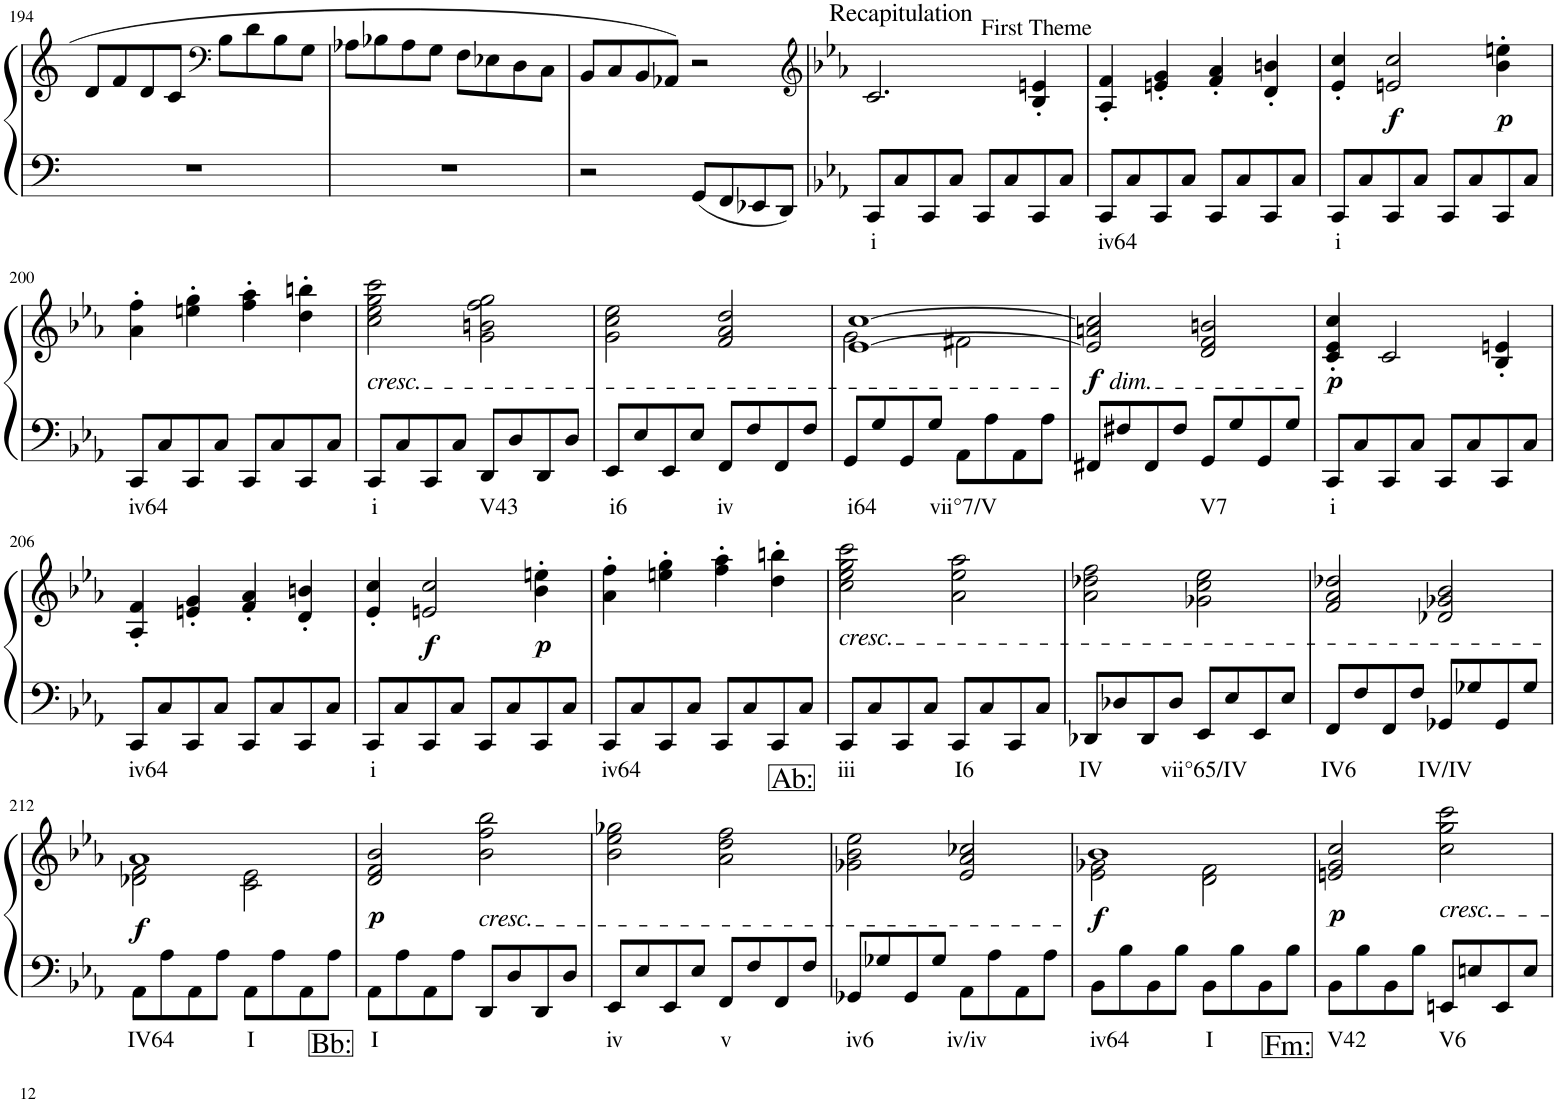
**kern	**text	**kern	**dynam
*part1	*part1	*part1	*part1
*staff2	*staff2	*staff1	*staff1/2
*I"Piano	*	*	*
*I'Pno.	*	*	*
!!LO:PB:g=z
*clefF4	*	*clefG2	*
*k[]	*	*k[]	*
*M2/2	*	*M2/2	*
*met(c|)	*	*met(c|)	*
=194	=194	=194	=194
1r	.	8d/L	.
.	.	8f/	.
.	.	8d/	.
.	.	8c/J	.
*	*	*clefF4	*
.	.	8B\L	.
.	.	8d\	.
.	.	8B\	.
.	.	8G\J	.
=195	=195	=195	=195
1r	.	8A-X\L	.
.	.	8B-X\	.
.	.	8A-\	.
.	.	8G\J	.
.	.	8F\L	.
.	.	8E-X\	.
.	.	8D\	.
.	.	8C\J	.
=196	=196	=196	=196
2r	.	8BB/L	.
.	.	8C/	.
.	.	8BB/	.
.	.	8AA-X/J	.
8GG/L	.	2r	.
8FF/	.	.	.
8EE-X/	.	.	.
8DD/J	.	.	.
=197	=197	=197	=197
*	*	*clefG2	*
*k[b-e-a-]	*	*k[b-e-a-]	*
!	!	!LO:TX:a:t=Recapitulation	!
!	!	!LO:TX:a:t=First Theme	!
!	!LO:LY:b	!	!
8CC/L	i	2.c/	.
8C/	.	.	.
8CC/	.	.	.
8C/J	.	.	.
8CC/L	.	.	.
8C/	.	.	.
8CC/	.	4B-/' 4en/'	.
8C/J	.	.	.
=198	=198	=198	=198
!	!LO:LY:b	!	!
8CC/L	iv64	4A-/' 4f/'	.
8C/	.	.	.
8CC/	.	4en/' 4g/'	.
8C/J	.	.	.
8CC/L	.	4f/' 4a-/'	.
8C/	.	.	.
8CC/	.	4d/' 4bn/'	.
8C/J	.	.	.
=199	=199	=199	=199
!	!LO:LY:b	!	!
8CC/L	i	4e-/' 4cc/'	.
8C/	.	.	.
!	!	!	!LO:DY:b
8CC/	.	2en/ 2cc/	f
8C/J	.	.	.
8CC/L	.	.	.
8C/	.	.	.
!	!	!	!LO:DY:b
8CC/	.	4b-\' 4een\'	p
8C/J	.	.	.
!!LO:LB:g=z
=200	=200	=200	=200
!	!LO:LY:b	!	!
8CC/L	iv64	4a-\' 4ff\'	.
8C/	.	.	.
8CC/	.	4een\' 4gg\'	.
8C/J	.	.	.
8CC/L	.	4ff\' 4aa-\'	.
8C/	.	.	.
8CC/	.	4dd\' 4bbn\'	.
8C/J	.	.	.
=201	=201	=201	=201
!	!	!LO:TX:b:i:t=cresc.	!
!	!LO:LY:b	!	!
8CC/L	i	2cc\ 2ee-\ 2gg\ 2ccc\	.
8C/	.	.	.
8CC/	.	.	.
8C/J	.	.	.
!	!LO:LY:b	!	!
8DD/L	V43	2g\ 2bn\ 2ff\ 2gg\	.
8D/	.	.	.
8DD/	.	.	.
8D/J	.	.	.
=202	=202	=202	=202
!	!LO:LY:b	!	!
8EE-/L	i6	2g\ 2cc\ 2ee-\	.
8E-/	.	.	.
8EE-/	.	.	.
8E-/J	.	.	.
!	!LO:LY:b	!	!
8FF/L	iv	2f/ 2a-/ 2dd/	.
8F/	.	.	.
8FF/	.	.	.
8F/J	.	.	.
=203	=203	=203	=203
!	!LO:LY:b	!	!
*	*	*^	*
8GG/L	i64	[1e- [1cc	2g\	.
8G/	.	.	.	.
8GG/	.	.	.	.
8G/J	.	.	.	.
!	!LO:LY:b	!	!	!
8AA-\L	vii°7/V	.	2f#X\	.
8A-\	.	.	.	.
8AA-\	.	.	.	.
8A-\J	.	.	.	.
*	*	*v	*v	*
=204	=204	=204	=204
!	!	!LO:TX:b:i:t=dim.	!
!	!	!	!LO:DY:b
8FF#X/L	.	2e-/] 2an/ 2cc/]	f
8F#X/	.	.	.
8FF#/	.	.	.
8F#/J	.	.	.
!	!LO:LY:b	!	!
8GG/L	V7	2d/ 2f/ 2bn/	.
8G/	.	.	.
8GG/	.	.	.
8G/J	.	.	.
=205	=205	=205	=205
!	!LO:LY:b	!	!LO:DY:b
8CC/L	i	4c/' 4e-/' 4cc/'	p
8C/	.	.	.
8CC/	.	2c/	.
8C/J	.	.	.
8CC/L	.	.	.
8C/	.	.	.
8CC/	.	4B-/' 4en/'	.
8C/J	.	.	.
!!LO:LB:g=z
=206	=206	=206	=206
!	!LO:LY:b	!	!
8CC/L	iv64	4A-/' 4f/'	.
8C/	.	.	.
8CC/	.	4en/' 4g/'	.
8C/J	.	.	.
8CC/L	.	4f/' 4a-/'	.
8C/	.	.	.
8CC/	.	4d/' 4bn/'	.
8C/J	.	.	.
=207	=207	=207	=207
!	!LO:LY:b	!	!
8CC/L	i	4e-/' 4cc/'	.
8C/	.	.	.
!	!	!	!LO:DY:b
8CC/	.	2en/ 2cc/	f
8C/J	.	.	.
8CC/L	.	.	.
8C/	.	.	.
!	!	!	!LO:DY:b
8CC/	.	4b-\' 4een\'	p
8C/J	.	.	.
=208	=208	=208	=208
!	!LO:LY:b	!	!
8CC/L	iv64	4a-\' 4ff\'	.
8C/	.	.	.
8CC/	.	4een\' 4gg\'	.
8C/J	.	.	.
8CC/L	.	4ff\' 4aa-\'	.
8C/	.	.	.
8CC/	.	4dd\' 4bbn\'	.
8C/J	.	.	.
=209	=209	=209	=209
!	!	!LO:TX:b:i:t=cresc.	!
!LO:TX:b:t=Ab&colon;	!	!	!
!	!LO:LY:b	!	!
8CC/L	iii	2cc\ 2ee-\ 2gg\ 2ccc\	.
8C/	.	.	.
8CC/	.	.	.
8C/J	.	.	.
!	!LO:LY:b	!	!
8CC/L	I6	2a-\ 2ee-\ 2aa-\	.
8C/	.	.	.
8CC/	.	.	.
8C/J	.	.	.
=210	=210	=210	=210
!	!LO:LY:b	!	!
8DD-X/L	IV	2a-\ 2dd-X\ 2ff\	.
8D-X/	.	.	.
8DD-/	.	.	.
8D-/J	.	.	.
!	!LO:LY:b	!	!
8EE-/L	vii°65/IV	2g-X\ 2cc\ 2ee-\	.
8E-/	.	.	.
8EE-/	.	.	.
8E-/J	.	.	.
=211	=211	=211	=211
!	!LO:LY:b	!	!
8FF/L	IV6	2f/ 2a-/ 2dd-X/	.
8F/	.	.	.
8FF/	.	.	.
8F/J	.	.	.
!	!LO:LY:b	!	!
8GG-X/L	IV/IV	2d-X/ 2g-X/ 2b-/	.
8G-X/	.	.	.
8GG-/	.	.	.
8G-/J	.	.	.
!!LO:LB:g=z
=212	=212	=212	=212
!	!LO:LY:b	!	!LO:DY:b
*	*	*^	*
8AA-\L	IV64	1a-	2d-X\ 2f\	f
8A-\	.	.	.	.
8AA-\	.	.	.	.
8A-\J	.	.	.	.
!	!LO:LY:b	!	!	!
8AA-\L	I	.	2c\ 2e-\	.
8A-\	.	.	.	.
8AA-\	.	.	.	.
8A-\J	.	.	.	.
*	*	*v	*v	*
=213	=213	=213	=213
!LO:TX:b:t=Bb&colon;	!	!	!
!	!LO:LY:b	!	!LO:DY:b
8AA-\L	I	2d/ 2f/ 2b-/	p
8A-\	.	.	.
8AA-\	.	.	.
8A-\J	.	.	.
!	!	!LO:TX:b:i:t=cresc.	!
8DD/L	.	2b-\ 2ff\ 2bb-\	.
8D/	.	.	.
8DD/	.	.	.
8D/J	.	.	.
=214	=214	=214	=214
!	!LO:LY:b	!	!
8EE-/L	iv	2b-\ 2ee-\ 2gg-X\	.
8E-/	.	.	.
8EE-/	.	.	.
8E-/J	.	.	.
!	!LO:LY:b	!	!
8FF/L	v	2a-\ 2dd\ 2ff\	.
8F/	.	.	.
8FF/	.	.	.
8F/J	.	.	.
=215	=215	=215	=215
!	!LO:LY:b	!	!
8GG-X/L	iv6	2g-X\ 2b-\ 2ee-\	.
8G-X/	.	.	.
8GG-/	.	.	.
8G-/J	.	.	.
!	!LO:LY:b	!	!
8AA-\L	iv/iv	2e-/ 2a-/ 2cc-X/	.
8A-\	.	.	.
8AA-\	.	.	.
8A-\J	.	.	.
=216	=216	=216	=216
!	!LO:LY:b	!	!LO:DY:b
*	*	*^	*
8BB-\L	iv64	1b-	2e-\ 2g-X\	f
8B-\	.	.	.	.
8BB-\	.	.	.	.
8B-\J	.	.	.	.
!	!LO:LY:b	!	!	!
8BB-\L	I	.	2d\ 2f\	.
8B-\	.	.	.	.
8BB-\	.	.	.	.
8B-\J	.	.	.	.
*	*	*v	*v	*
=217	=217	=217	=217
!LO:TX:b:t=Fm&colon;	!	!	!
!	!LO:LY:b	!	!LO:DY:b
8BB-\L	V42	2en/ 2g/ 2cc/	p
8B-\	.	.	.
8BB-\	.	.	.
8B-\J	.	.	.
!	!	!LO:TX:b:i:t=cresc.	!
!	!LO:LY:b	!	!
8EEn/L	V6	2cc\ 2gg\ 2ccc\	.
8En/	.	.	.
8EE/	.	.	.
8E/J	.	.	.
=	=	=	=
*-	*-	*-	*-
